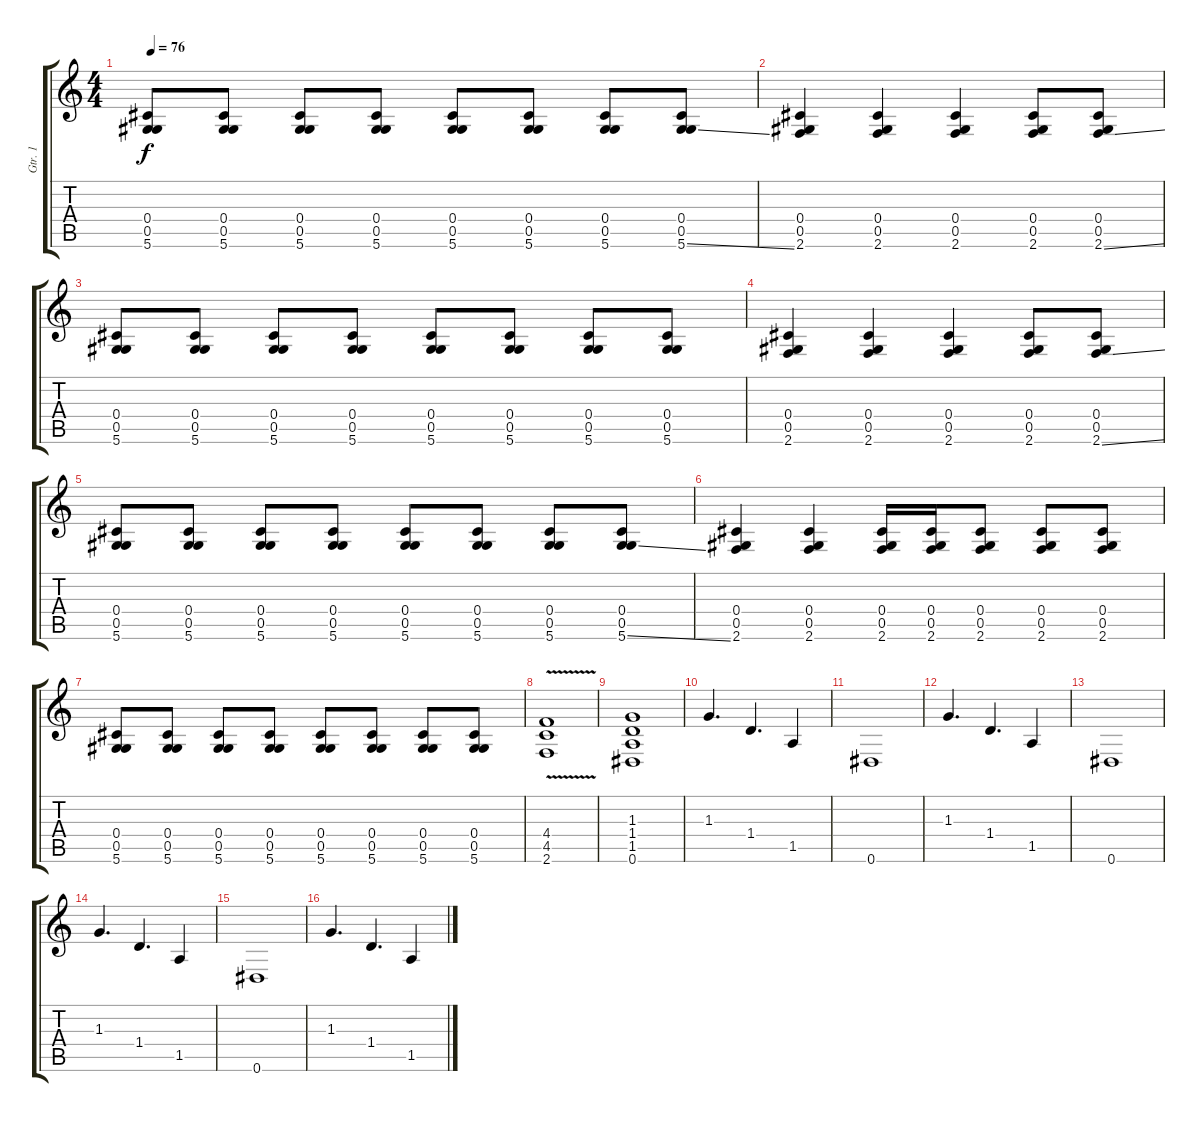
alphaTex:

\track ("Gtr. 1" "Gtr. 1") {instrument electricguitarjazz}
\staff {score tabs}
\tuning (Eb4 Bb3 Gb3 Db3 Ab2 Eb2) {hide}
\ts (4 4)
\tempo 76
\clef g2
\ks c
(0.4 0.5 5.6).8{dy f volume 8 instrument electricguitarjazz} (0.4 0.5 5.6).8 (0.4 0.5 5.6).8 (0.4 0.5 5.6).8 (0.4 0.5 5.6).8 (0.4 0.5 5.6).8 (0.4 0.5 5.6).8 (0.4 0.5 5.6{ss}).8 |
(0.4 0.5 2.6).4 (0.4 0.5 2.6).4 (0.4 0.5 2.6).4 (0.4 0.5 2.6).8 (0.4 0.5 2.6{ss}).8 |
(0.4 0.5 5.6).8 (0.4 0.5 5.6).8 (0.4 0.5 5.6).8 (0.4 0.5 5.6).8 (0.4 0.5 5.6).8 (0.4 0.5 5.6).8 (0.4 0.5 5.6).8 (0.4 0.5 5.6).8 |
(0.4 0.5 2.6).4 (0.4 0.5 2.6).4 (0.4 0.5 2.6).4 (0.4 0.5 2.6).8 (0.4 0.5 2.6{ss}).8 |
(0.4 0.5 5.6).8 (0.4 0.5 5.6).8 (0.4 0.5 5.6).8 (0.4 0.5 5.6).8 (0.4 0.5 5.6).8 (0.4 0.5 5.6).8 (0.4 0.5 5.6).8 (0.4 0.5 5.6{ss}).8 |
(0.4 0.5 2.6).4 (0.4 0.5 2.6).4 (0.4 0.5 2.6).16 (0.4 0.5 2.6).16 (0.4 0.5 2.6).8 (0.4 0.5 2.6).8 (0.4 0.5 2.6).8 |
(0.4 0.5 5.6).8 (0.4 0.5 5.6).8 (0.4 0.5 5.6).8 (0.4 0.5 5.6).8 (0.4 0.5 5.6).8 (0.4 0.5 5.6).8 (0.4 0.5 5.6).8 (0.4 0.5 5.6).8 |
(4.4{v} 4.5{v} 2.6{v}).1 |
(1.3 1.4 1.5 0.6).1{volume 13 instrument overdrivenguitar} |
1.3.4{d} 1.4.4{d} 1.5.4 |
0.6.1 |
1.3.4{d} 1.4.4{d} 1.5.4 |
0.6.1 |
1.3.4{d} 1.4.4{d} 1.5.4 |
0.6.1 |
1.3.4{d} 1.4.4{d} 1.5.4
